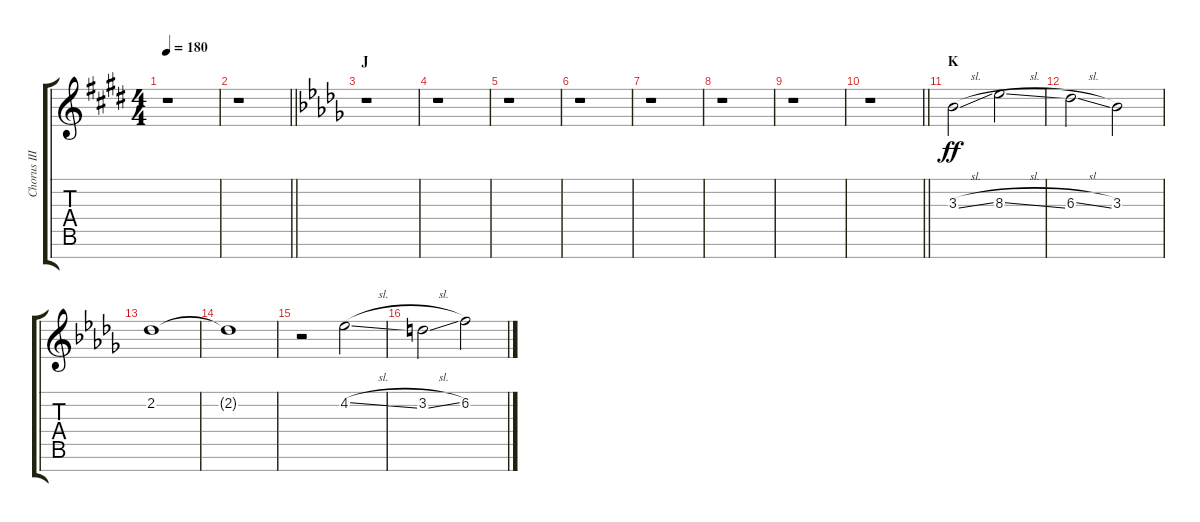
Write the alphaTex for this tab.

\track ("Chorus III" "Chorus III") {instrument voiceoohs}
\staff {score tabs}
\tuning (E5 B4 G4 D4 A3 E3 B2) {hide}
\ts (4 4)
\tempo 180
\clef g2
\ks e
r.1{dy ff} |
\barLineRight lightlight
r.1 |
\section ("" "J")
\ks db
r.1 |
r.1 |
r.1 |
r.1 |
r.1 |
r.1 |
r.1 |
\barLineRight lightlight
r.1 |
\section ("" "K")
3.3{sl}.2 8.3{sl}.2 |
6.3{sl}.2 3.3.2 |
2.2.1 |
2.2{t}.1 |
r.2 4.2{sl}.2 |
3.2{sl}.2 6.2.2
